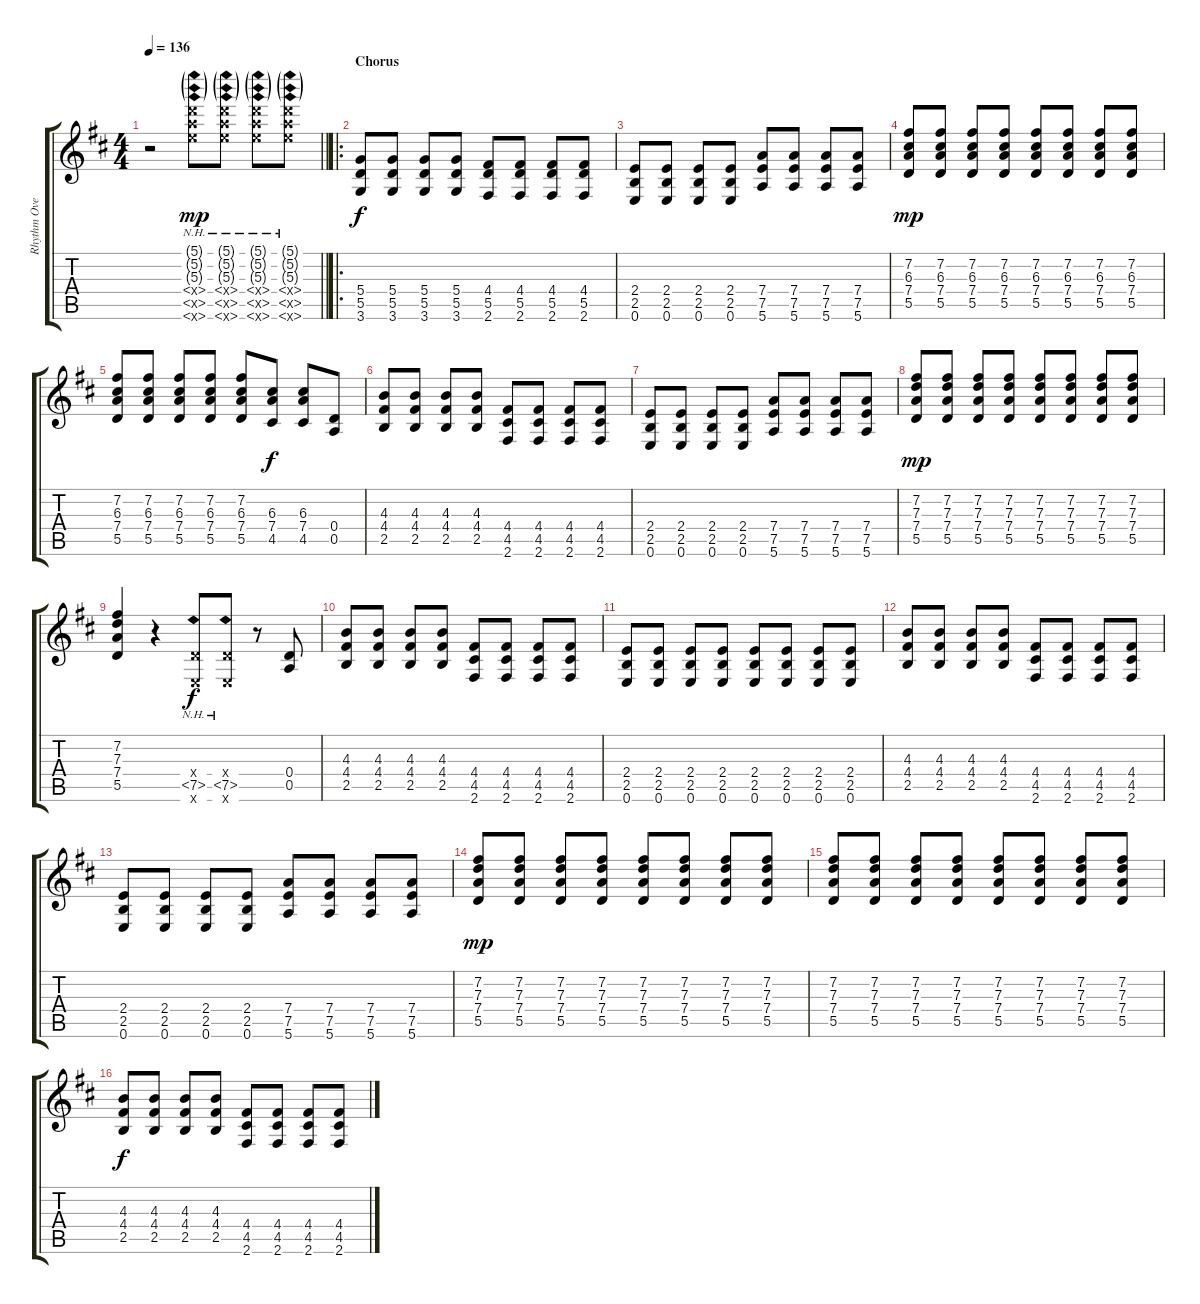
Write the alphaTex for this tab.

\track ("Rhythm Overdub" "Rhythm Ove") {instrument distortionguitar}
\staff {score tabs}
\tuning (E4 B3 G3 D3 A2 E2) {hide}
\ts (4 4)
\tempo 136
\clef g2
\barLineRight lightlight
\ks d
r.2{dy mp} (5.1{nh g} 5.2{nh g} 5.3{nh g} 5.4{nh x} 5.5{nh x} 5.6{nh x}).8 (5.1{nh g} 5.2{nh g} 5.3{nh g} 5.4{nh x} 5.5{nh x} 5.6{nh x}).8 (5.1{nh g} 5.2{nh g} 5.3{nh g} 5.4{nh x} 5.5{nh x} 5.6{nh x}).8 (5.1{nh g} 5.2{nh g} 5.3{nh g} 5.4{nh x} 5.5{nh x} 5.6{nh x}).8 |
\ro
\section ("" "Chorus")
(5.4 5.5 3.6).8{dy f} (5.4 5.5 3.6).8 (5.4 5.5 3.6).8 (5.4 5.5 3.6).8 (4.4 5.5 2.6).8 (4.4 5.5 2.6).8 (4.4 5.5 2.6).8 (4.4 5.5 2.6).8 |
(2.4 2.5 0.6).8 (2.4 2.5 0.6).8 (2.4 2.5 0.6).8 (2.4 2.5 0.6).8 (7.4 7.5 5.6).8 (7.4 7.5 5.6).8 (7.4 7.5 5.6).8 (7.4 7.5 5.6).8 |
(7.2 6.3 7.4 5.5).8{dy mp} (7.2 6.3 7.4 5.5).8 (7.2 6.3 7.4 5.5).8 (7.2 6.3 7.4 5.5).8 (7.2 6.3 7.4 5.5).8 (7.2 6.3 7.4 5.5).8 (7.2 6.3 7.4 5.5).8 (7.2 6.3 7.4 5.5).8 |
(7.2 6.3 7.4 5.5).8 (7.2 6.3 7.4 5.5).8 (7.2 6.3 7.4 5.5).8 (7.2 6.3 7.4 5.5).8 (7.2 6.3 7.4 5.5).8 (6.3 7.4 4.5).8{dy f} (6.3 7.4 4.5).8 (0.4 0.5).8 |
(4.3 4.4 2.5).8 (4.3 4.4 2.5).8 (4.3 4.4 2.5).8 (4.3 4.4 2.5).8 (4.4 4.5 2.6).8 (4.4 4.5 2.6).8 (4.4 4.5 2.6).8 (4.4 4.5 2.6).8 |
(2.4 2.5 0.6).8 (2.4 2.5 0.6).8 (2.4 2.5 0.6).8 (2.4 2.5 0.6).8 (7.4 7.5 5.6).8 (7.4 7.5 5.6).8 (7.4 7.5 5.6).8 (7.4 7.5 5.6).8 |
(7.2 7.3 7.4 5.5).8{dy mp} (7.2 7.3 7.4 5.5).8 (7.2 7.3 7.4 5.5).8 (7.2 7.3 7.4 5.5).8 (7.2 7.3 7.4 5.5).8 (7.2 7.3 7.4 5.5).8 (7.2 7.3 7.4 5.5).8 (7.2 7.3 7.4 5.5).8 |
(7.2 7.3 7.4 5.5).4 r.4 (0.4{x} 7.5{nh} 0.6{x}).8{dy f} (0.4{x} 7.5{nh} 0.6{x}).8 r.8 (0.4 0.5).8 |
(4.3 4.4 2.5).8 (4.3 4.4 2.5).8 (4.3 4.4 2.5).8 (4.3 4.4 2.5).8 (4.4 4.5 2.6).8 (4.4 4.5 2.6).8 (4.4 4.5 2.6).8 (4.4 4.5 2.6).8 |
(2.4 2.5 0.6).8 (2.4 2.5 0.6).8 (2.4 2.5 0.6).8 (2.4 2.5 0.6).8 (2.4 2.5 0.6).8 (2.4 2.5 0.6).8 (2.4 2.5 0.6).8 (2.4 2.5 0.6).8 |
(4.3 4.4 2.5).8 (4.3 4.4 2.5).8 (4.3 4.4 2.5).8 (4.3 4.4 2.5).8 (4.4 4.5 2.6).8 (4.4 4.5 2.6).8 (4.4 4.5 2.6).8 (4.4 4.5 2.6).8 |
(2.4 2.5 0.6).8 (2.4 2.5 0.6).8 (2.4 2.5 0.6).8 (2.4 2.5 0.6).8 (7.4 7.5 5.6).8 (7.4 7.5 5.6).8 (7.4 7.5 5.6).8 (7.4 7.5 5.6).8 |
(7.2 7.3 7.4 5.5).8{dy mp} (7.2 7.3 7.4 5.5).8 (7.2 7.3 7.4 5.5).8 (7.2 7.3 7.4 5.5).8 (7.2 7.3 7.4 5.5).8 (7.2 7.3 7.4 5.5).8 (7.2 7.3 7.4 5.5).8 (7.2 7.3 7.4 5.5).8 |
(7.2 7.3 7.4 5.5).8 (7.2 7.3 7.4 5.5).8 (7.2 7.3 7.4 5.5).8 (7.2 7.3 7.4 5.5).8 (7.2 7.3 7.4 5.5).8 (7.2 7.3 7.4 5.5).8 (7.2 7.3 7.4 5.5).8 (7.2 7.3 7.4 5.5).8 |
(4.3 4.4 2.5).8{dy f} (4.3 4.4 2.5).8 (4.3 4.4 2.5).8 (4.3 4.4 2.5).8 (4.4 4.5 2.6).8 (4.4 4.5 2.6).8 (4.4 4.5 2.6).8 (4.4 4.5 2.6).8
